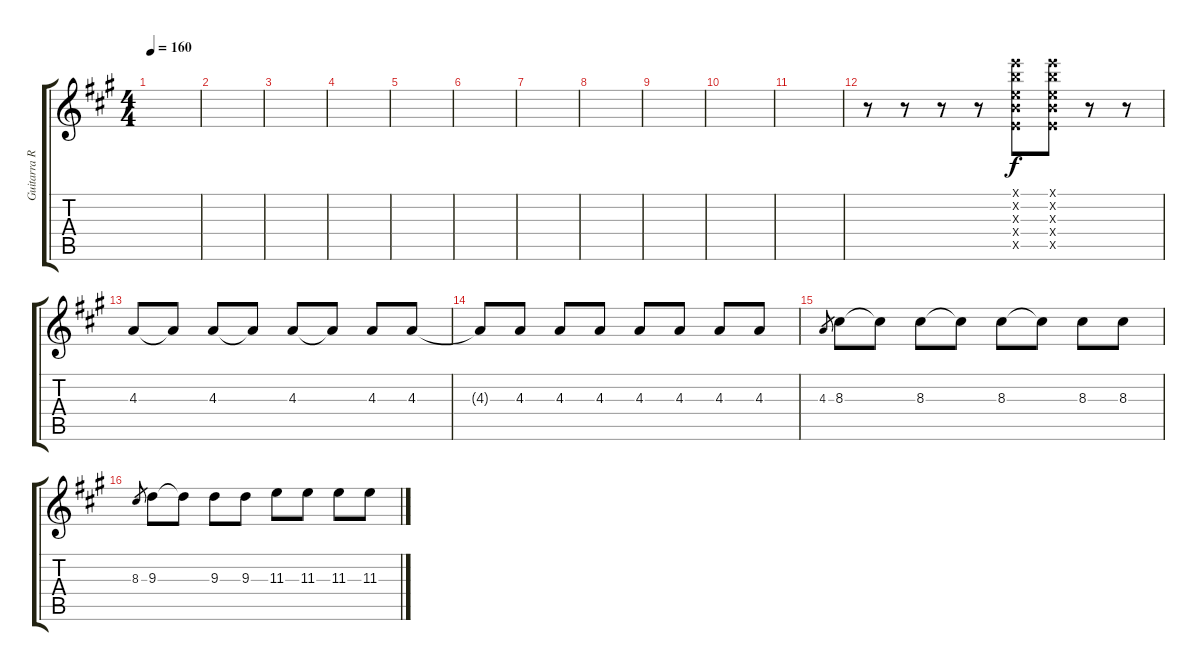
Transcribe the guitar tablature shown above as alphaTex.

\track ("Guitarra Rítmica" "Guitarra R") {instrument distortionguitar}
\staff {score tabs}
\tuning (D4 A3 F3 C3 G2 C2) {hide}
\ts (4 4)
\tempo 160
\clef g2
\ks a
|
|
|
|
|
|
|
|
|
|
|
r.8 r.8 r.8 r.8 (14.1{x} 14.2{x} 11.3{x} 11.4{x} 9.5{x}).8 (14.1{x} 14.2{x} 11.3{x} 11.4{x} 9.5{x}).8 r.8 r.8 |
4.3.8 4.3{t}.8 4.3.8 4.3{t}.8 4.3.8 4.3{t}.8 4.3.8 4.3.8 |
4.3{t}.8 4.3.8 4.3.8 4.3.8 4.3.8 4.3.8 4.3.8 4.3.8 |
4.3.8{gr} 8.3.8 8.3{t}.8 8.3.8 8.3{t}.8 8.3.8 8.3{t}.8 8.3.8 8.3.8 |
8.3.8{gr} 9.3.8 9.3{t}.8 9.3.8 9.3.8 11.3.8 11.3.8 11.3.8 11.3.8
